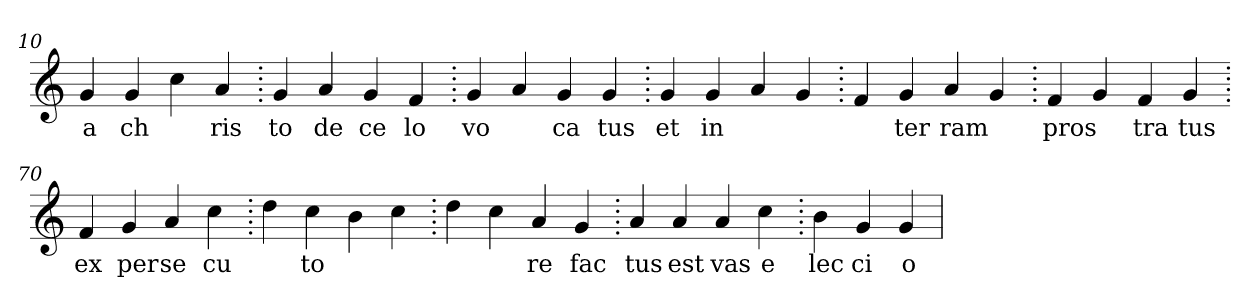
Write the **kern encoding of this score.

**kern	**text
*part1	*part1
*staff1	*staff1
*clefG2	*
=10.	=10.
4g	a
4g	ch
4cc	.
4a	ris
=20.	=20.
4g	to
4a	de
4g	ce
4f	lo
=30.	=30.
4g	vo
4a	.
4g	ca
4g	tus
=40.	=40.
4g	et
4g	in
4a	.
4g	.
=50.	=50.
4f	.
4g	ter
4a	ram
4g	.
=60.	=60.
4f	pros
4g	.
4f	tra
4g	tus
=70.	=70.
4f	ex
4g	per
4a	se
4cc	cu
=80.	=80.
4dd	.
4cc	to
4b	.
4cc	.
=90.	=90.
4dd	.
4cc	.
4a	re
4g	fac
=100.	=100.
4a	tus
4a	est
4a	vas
4cc	e
=110.	=110.
4b	lec
4g	ci
4g	o
=	=
*-	*-
